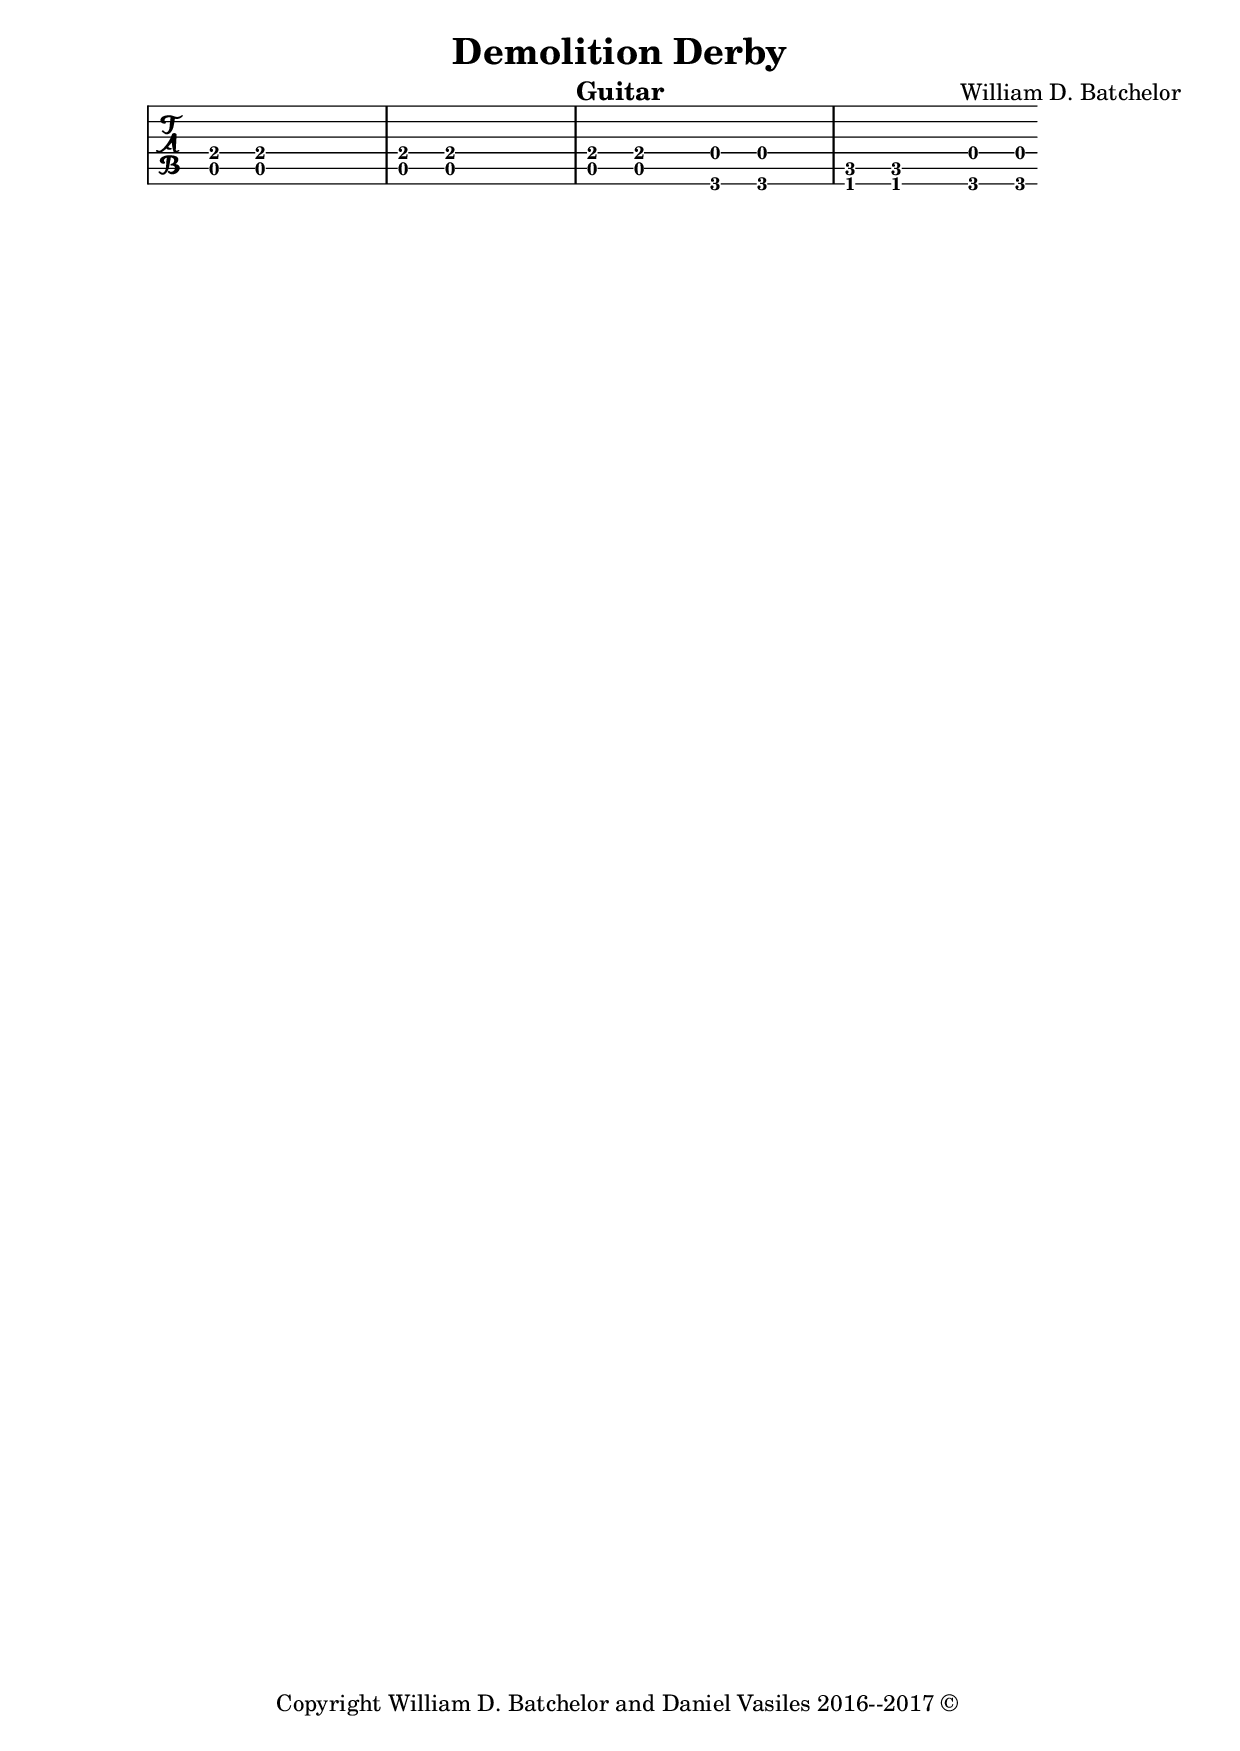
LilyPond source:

\version "2.18.2"

\paper {
#(include-special-characters)
}


\header{
  
title = "Demolition Derby"

composer = "William D. Batchelor"

instrument = "Guitar"

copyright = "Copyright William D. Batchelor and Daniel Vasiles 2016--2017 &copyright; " 


}

\new TabStaff \relative c {
\key a \minor
\time 7/4

<a e'>8 r <a e'> r1 r4. | <a e'>8 r <a e'> r1 r4. | 
<a e'>8 r <a e'> r2 <g-4 d'>8 r <g d'> r2 <f c'>8 r <f c'> r2 <g d'>8 r <g d'> %{r4. <a-4 e'> <a e'> r4. <g-4 d'> <g d'> r4. <f-4 c'> <f c'> r4. <g-4 d'> <g d'>
<a e'> <g d'> <f c'> <g d'> <a e'> <g d'> <b f'> <c g'>
<a e'> <g d'> <g d'> <a e'> <a e'> <g d'>
\time 12/8 a4. b c d
\time 7/4 <e,-1 b'> <a'-2. d> <a-1 d> <a2. e'> \time 5/4 <a1 g'> <a e'> \time 11/4 <a e'>%}
 
}
